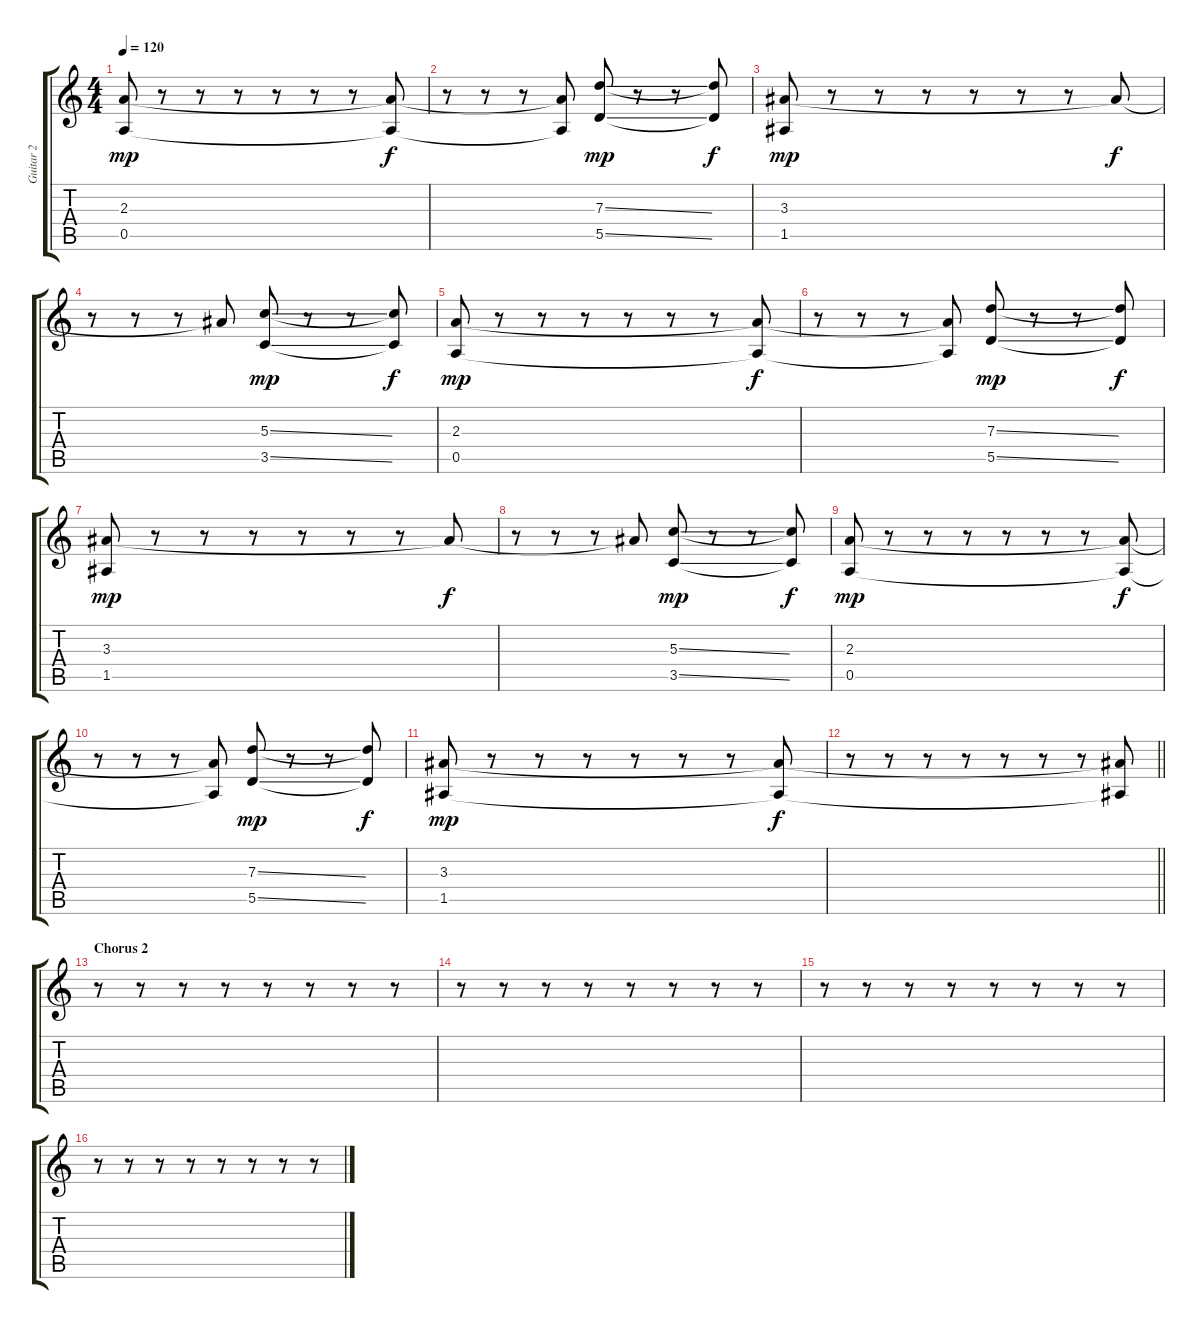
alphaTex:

\track ("Guitar 2" "Guitar 2") {instrument distortionguitar}
\staff {score tabs}
\tuning (E4 B3 G3 D3 A2 D2) {hide}
\ts (4 4)
\tempo 120
\clef g2
\ks c
(2.3 0.5).8{dy mp} r.8 r.8 r.8 r.8 r.8 r.8 (2.3{t} 0.5{t}).8{dy f} |
r.8 r.8 r.8 (2.3{t} 0.5{t}).8 (7.3{ss} 5.5{ss}).8{dy mp} r.8 r.8 (7.3{t} 5.5{t}).8{dy f} |
(3.3 1.5).8{dy mp} r.8 r.8 r.8 r.8 r.8 r.8 3.3{t}.8{dy f} |
r.8 r.8 r.8 3.3{t}.8 (5.3{ss} 3.5{ss}).8{dy mp} r.8 r.8 (5.3{t} 3.5{t}).8{dy f} |
(2.3 0.5).8{dy mp} r.8 r.8 r.8 r.8 r.8 r.8 (2.3{t} 0.5{t}).8{dy f} |
r.8 r.8 r.8 (2.3{t} 0.5{t}).8 (7.3{ss} 5.5{ss}).8{dy mp} r.8 r.8 (7.3{t} 5.5{t}).8{dy f} |
(3.3 1.5).8{dy mp} r.8 r.8 r.8 r.8 r.8 r.8 3.3{t}.8{dy f} |
r.8 r.8 r.8 3.3{t}.8 (5.3{ss} 3.5{ss}).8{dy mp} r.8 r.8 (5.3{t} 3.5{t}).8{dy f} |
(2.3 0.5).8{dy mp} r.8 r.8 r.8 r.8 r.8 r.8 (2.3{t} 0.5{t}).8{dy f} |
r.8 r.8 r.8 (2.3{t} 0.5{t}).8 (7.3{ss} 5.5{ss}).8{dy mp} r.8 r.8 (7.3{t} 5.5{t}).8{dy f} |
(3.3 1.5).8{dy mp} r.8 r.8 r.8 r.8 r.8 r.8 (3.3{t} 1.5{t}).8{dy f} |
\barLineRight lightlight
r.8 r.8 r.8 r.8 r.8 r.8 r.8 (3.3{t} 1.5{t}).8 |
\section ("" "Chorus 2")
r.8 r.8 r.8 r.8 r.8 r.8 r.8 r.8 |
r.8 r.8 r.8 r.8 r.8 r.8 r.8 r.8 |
r.8 r.8 r.8 r.8 r.8 r.8 r.8 r.8 |
r.8 r.8 r.8 r.8 r.8 r.8 r.8 r.8
